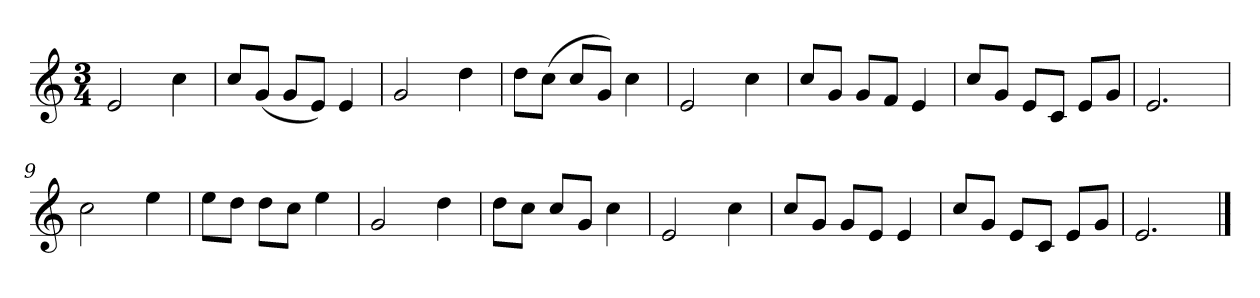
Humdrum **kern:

**kern
*part1
*staff1
*k[]
*M3/4
*MM120
=1
2e
4cc
=2
8ccL
(8gJ
8gL
8eJ)
4e
=3
2g
4dd
=4
8ddL
(8ccJ
8ccL
8gJ)
4cc
=5
2e
4cc
=6
8ccL
8gJ
8gL
8fJ
4e
=7
8ccL
8gJ
8eL
8cJ
8eL
8gJ
=8
2.e
=9
2cc
4ee
=10
8eeL
8ddJ
8ddL
8ccJ
4ee
=11
2g
4dd
=12
8ddL
8ccJ
8ccL
8gJ
4cc
=13
2e
4cc
=14
8ccL
8gJ
8gL
8eJ
4e
=15
8ccL
8gJ
8eL
8cJ
8eL
8gJ
=16
2.e
==
*-
